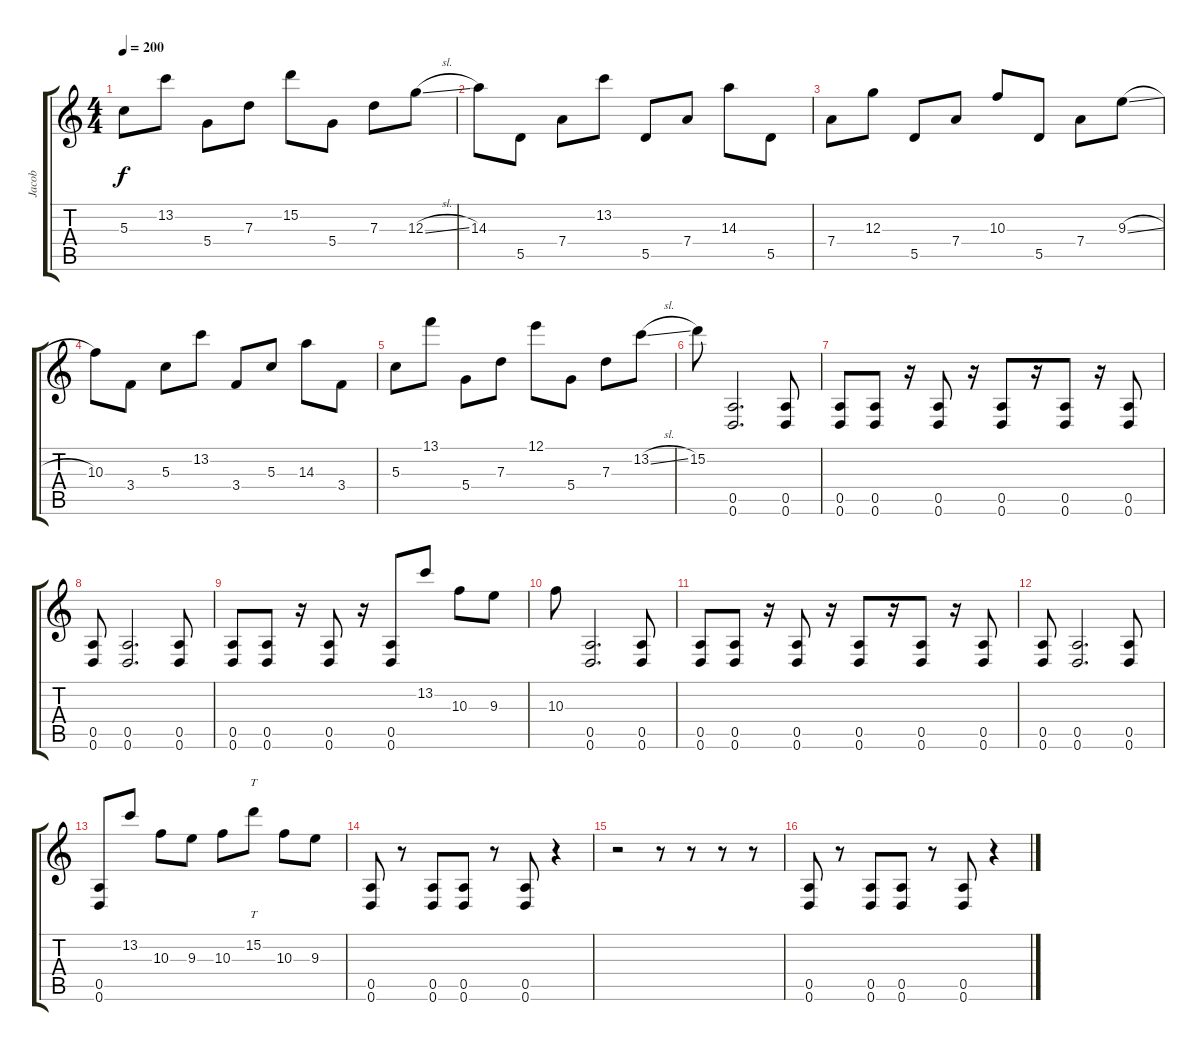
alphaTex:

\track ("Jacob" "Jacob") {instrument overdrivenguitar}
\staff {score tabs}
\tuning (E4 B3 G3 D3 A2 D2) {hide}
\ts (4 4)
\tempo 200
\clef g2
\ks c
5.3.8{dy f} 13.2.8 5.4.8 7.3.8 15.2.8 5.4.8 7.3.8 12.3{sl}.8 |
14.3.8 5.5.8 7.4.8 13.2.8 5.5.8 7.4.8 14.3.8 5.5.8 |
7.4.8 12.3.8 5.5.8 7.4.8 10.3.8 5.5.8 7.4.8 9.3{sl}.8 |
10.3.8 3.4.8 5.3.8 13.2.8 3.4.8 5.3.8 14.3.8 3.4.8 |
5.3.8 13.1.8 5.4.8 7.3.8 12.1.8 5.4.8 7.3.8 13.2{sl}.8 |
15.2.8 (0.5 0.6).2{d} (0.5 0.6).8 |
(0.5 0.6).8 (0.5 0.6).8 r.16 (0.5 0.6).8 r.16 (0.5 0.6).8 r.16 (0.5 0.6).8 r.16 (0.5 0.6).8 |
(0.5 0.6).8 (0.5 0.6).2{d} (0.5 0.6).8 |
(0.5 0.6).8 (0.5 0.6).8 r.16 (0.5 0.6).8 r.16 (0.5 0.6).8 13.2.8 10.3.8 9.3.8 |
10.3.8 (0.5 0.6).2{d} (0.5 0.6).8 |
(0.5 0.6).8 (0.5 0.6).8 r.16 (0.5 0.6).8 r.16 (0.5 0.6).8 r.16 (0.5 0.6).8 r.16 (0.5 0.6).8 |
(0.5 0.6).8 (0.5 0.6).2{d} (0.5 0.6).8 |
(0.5 0.6).8 13.2.8 10.3.8 9.3.8 10.3.8 15.2.8{tt} 10.3.8 9.3.8 |
(0.5 0.6).8 r.8 (0.5 0.6).8 (0.5 0.6).8 r.8 (0.5 0.6).8 r.4 |
r.2 r.8 r.8 r.8 r.8 |
(0.5 0.6).8 r.8 (0.5 0.6).8 (0.5 0.6).8 r.8 (0.5 0.6).8 r.4
